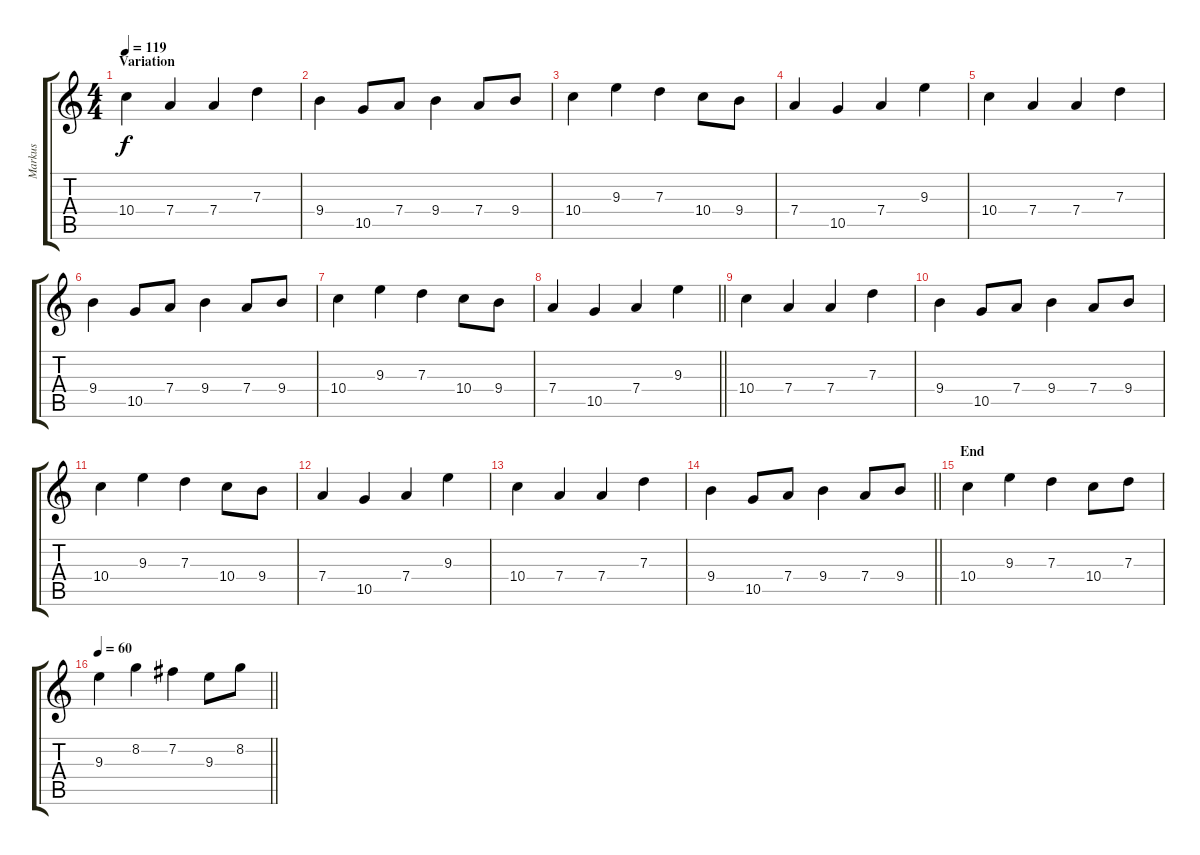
\track ("Markus" "Markus") {instrument distortionguitar}
\staff {score tabs}
\tuning (E4 B3 G3 D3 A2 E2) {hide}
\ts (4 4)
\section ("" "Variation")
\tempo 119
\clef g2
\ks c
10.4.4{dy f volume 12} 7.4.4 7.4.4 7.3.4 |
9.4.4 10.5.8 7.4.8 9.4.4 7.4.8 9.4.8 |
10.4.4 9.3.4 7.3.4 10.4.8 9.4.8 |
7.4.4 10.5.4 7.4.4 9.3.4 |
10.4.4 7.4.4 7.4.4 7.3.4 |
9.4.4 10.5.8 7.4.8 9.4.4 7.4.8 9.4.8 |
10.4.4 9.3.4 7.3.4 10.4.8 9.4.8 |
\barLineRight lightlight
7.4.4 10.5.4 7.4.4 9.3.4 |
\section ("" "")
10.4.4 7.4.4 7.4.4 7.3.4 |
9.4.4 10.5.8 7.4.8 9.4.4 7.4.8 9.4.8 |
10.4.4 9.3.4 7.3.4 10.4.8 9.4.8 |
7.4.4 10.5.4 7.4.4 9.3.4 |
10.4.4 7.4.4 7.4.4 7.3.4 |
\barLineRight lightlight
9.4.4 10.5.8 7.4.8 9.4.4 7.4.8 9.4.8 |
\section ("" "End")
10.4.4 9.3.4 7.3.4 10.4.8 7.3.8 |
\tempo 60
\barLineRight lightlight
9.3.4 8.2.4 7.2.4 9.3.8 8.2.8
